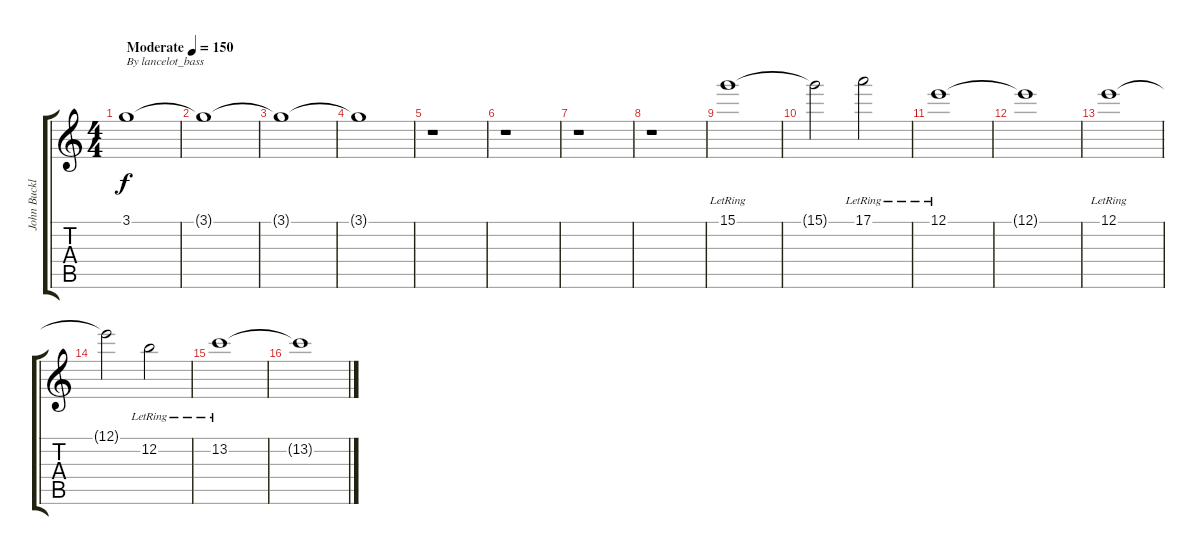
\track ("John Buckland" "John Buckl") {instrument overdrivenguitar}
\staff {score tabs}
\tuning (E4 B3 G3 D3 A2 E2) {hide}
\ts (4 4)
\tempo (150 "Moderate")
\clef g2
\ks c
3.1.1{txt "By lancelot_bass" dy f volume 16 instrument orchestrahit} |
3.1{t}.1 |
3.1{t}.1 |
3.1{t}.1 |
r.1 |
r.1 |
r.1 |
r.1{volume 13 instrument overdrivenguitar} |
15.1{lr}.1 |
15.1{t}.2 17.1{lr}.2 |
12.1{lr}.1 |
12.1{t}.1 |
12.1{lr}.1 |
12.1{t}.2 12.2{lr}.2 |
13.2{lr}.1 |
13.2{t}.1
